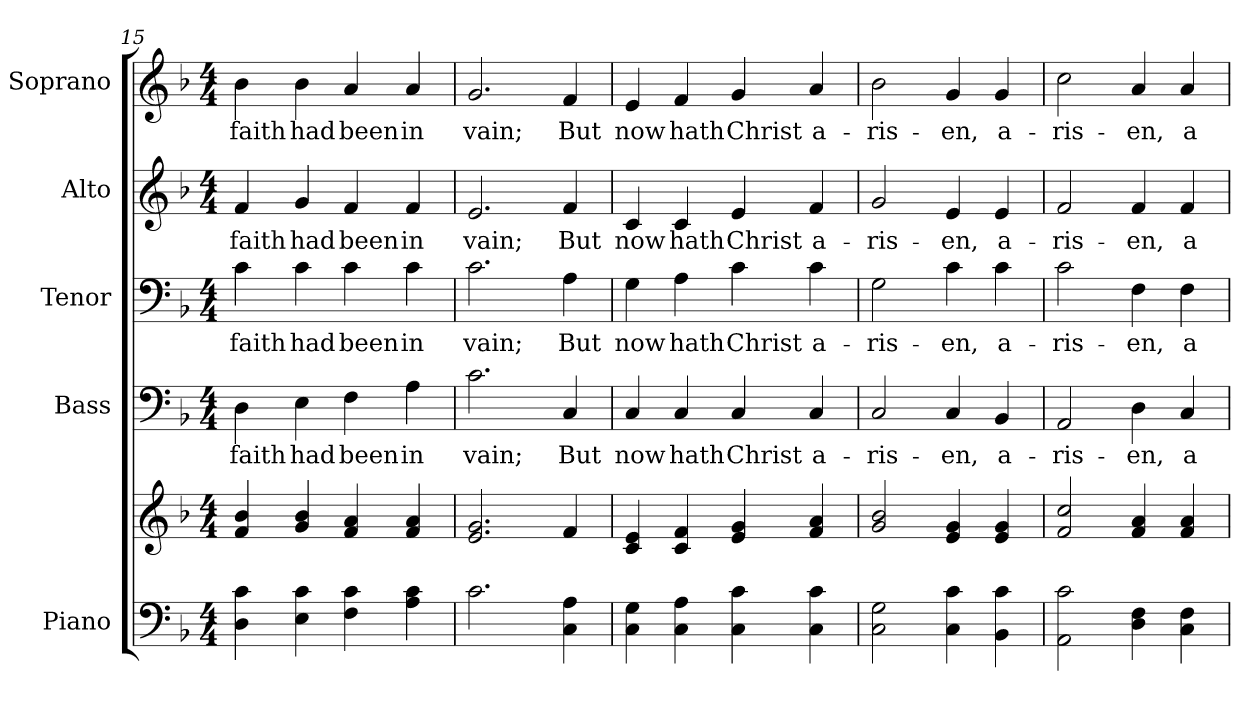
**kern	**kern	**kern	**text	**kern	**text	**kern	**text	**kern	**text
*part5	*part5	*part4	*part4	*part3	*part3	*part2	*part2	*part1	*part1
*staff6	*staff5	*staff4	*staff4	*staff3	*staff3	*staff2	*staff2	*staff1	*staff1
*I"Piano	*	*I"Bass	*	*I"Tenor	*	*I"Alto	*	*I"Soprano	*
*I'Pno.	*	*I'B.	*	*I'T.	*	*I'A.	*	*I'S.	*
!!LO:PB:g=z
*clefF4	*clefG2	*clefF4	*	*clefF4	*	*clefG2	*	*clefG2	*
*k[b-]	*k[b-]	*k[b-]	*	*k[b-]	*	*k[b-]	*	*k[b-]	*
*F:	*F:	*F:	*	*F:	*	*F:	*	*F:	*
*M4/4	*M4/4	*M4/4	*	*M4/4	*	*M4/4	*	*M4/4	*
=15	=15	=15	=15	=15	=15	=15	=15	=15	=15
!	!	!	!LO:LY:b:color=#000000	!	!	!	!	!	!
!	!	!	!	!	!LO:LY:b:color=#000000	!	!	!	!
!	!	!	!	!	!	!	!LO:LY:b:color=#000000	!	!
!	!	!	!	!	!	!	!	!	!LO:LY:b:color=#000000
4Di\ 4ci	4fi/ 4b-i	4Di\	faith	4ci\	faith	4fi/	faith	4b-i\	faith
!	!	!	!LO:LY:b:color=#000000	!	!	!	!	!	!
!	!	!	!	!	!LO:LY:b:color=#000000	!	!	!	!
!	!	!	!	!	!	!	!LO:LY:b:color=#000000	!	!
!	!	!	!	!	!	!	!	!	!LO:LY:b:color=#000000
4Ei\ 4ci	4gi/ 4b-i	4Ei\	had	4ci\	had	4gi/	had	4b-i\	had
!	!	!	!LO:LY:b:color=#000000	!	!	!	!	!	!
!	!	!	!	!	!LO:LY:b:color=#000000	!	!	!	!
!	!	!	!	!	!	!	!LO:LY:b:color=#000000	!	!
!	!	!	!	!	!	!	!	!	!LO:LY:b:color=#000000
4Fi\ 4ci	4fi/ 4ai	4Fi\	been	4ci\	been	4fi/	been	4ai/	been
!	!	!	!LO:LY:b:color=#000000	!	!	!	!	!	!
!	!	!	!	!	!LO:LY:b:color=#000000	!	!	!	!
!	!	!	!	!	!	!	!LO:LY:b:color=#000000	!	!
!	!	!	!	!	!	!	!	!	!LO:LY:b:color=#000000
4Ai\ 4ci	4fi/ 4ai	4Ai\	in	4ci\	in	4fi/	in	4ai/	in
=16	=16	=16	=16	=16	=16	=16	=16	=16	=16
!	!	!	!LO:LY:b:color=#000000	!	!	!	!	!	!
!	!	!	!	!	!LO:LY:b:color=#000000	!	!	!	!
!	!	!	!	!	!	!	!LO:LY:b:color=#000000	!	!
!	!	!	!	!	!	!	!	!	!LO:LY:b:color=#000000
2.ci\	2.ei/ 2.gi	2.ci\	vain;	2.ci\	vain;	2.ei/	vain;	2.gi/	vain;
!	!	!	!LO:LY:b:color=#000000	!	!	!	!	!	!
!	!	!	!	!	!LO:LY:b:color=#000000	!	!	!	!
!	!	!	!	!	!	!	!LO:LY:b:color=#000000	!	!
!	!	!	!	!	!	!	!	!	!LO:LY:b:color=#000000
4Ci\ 4Ai	4fi/	4Ci/	But	4Ai\	But	4fi/	But	4fi/	But
!!LO:PB:g=z
=17	=17	=17	=17	=17	=17	=17	=17	=17	=17
!	!	!	!LO:LY:b:color=#000000	!	!	!	!	!	!
!	!	!	!	!	!LO:LY:b:color=#000000	!	!	!	!
!	!	!	!	!	!	!	!LO:LY:b:color=#000000	!	!
!	!	!	!	!	!	!	!	!	!LO:LY:b:color=#000000
4Ci\ 4Gi	4ci/ 4ei	4Ci/	now	4Gi\	now	4ci/	now	4ei/	now
!	!	!	!LO:LY:b:color=#000000	!	!	!	!	!	!
!	!	!	!	!	!LO:LY:b:color=#000000	!	!	!	!
!	!	!	!	!	!	!	!LO:LY:b:color=#000000	!	!
!	!	!	!	!	!	!	!	!	!LO:LY:b:color=#000000
4Ci\ 4Ai	4ci/ 4fi	4Ci/	hath	4Ai\	hath	4ci/	hath	4fi/	hath
!	!	!	!LO:LY:b:color=#000000	!	!	!	!	!	!
!	!	!	!	!	!LO:LY:b:color=#000000	!	!	!	!
!	!	!	!	!	!	!	!LO:LY:b:color=#000000	!	!
!	!	!	!	!	!	!	!	!	!LO:LY:b:color=#000000
4Ci\ 4ci	4ei/ 4gi	4Ci/	Christ	4ci\	Christ	4ei/	Christ	4gi/	Christ
!	!	!	!LO:LY:b:color=#000000	!	!	!	!	!	!
!	!	!	!	!	!LO:LY:b:color=#000000	!	!	!	!
!	!	!	!	!	!	!	!LO:LY:b:color=#000000	!	!
!	!	!	!	!	!	!	!	!	!LO:LY:b:color=#000000
4Ci\ 4ci	4fi/ 4ai	4Ci/	a-	4ci\	a-	4fi/	a-	4ai/	a-
=18	=18	=18	=18	=18	=18	=18	=18	=18	=18
!	!	!	!LO:LY:b:color=#000000	!	!	!	!	!	!
!	!	!	!	!	!LO:LY:b:color=#000000	!	!	!	!
!	!	!	!	!	!	!	!LO:LY:b:color=#000000	!	!
!	!	!	!	!	!	!	!	!	!LO:LY:b:color=#000000
2Ci\ 2Gi	2gi/ 2b-i	2Ci/	-ris-	2Gi\	-ris-	2gi/	-ris-	2b-i\	-ris-
!	!	!	!LO:LY:b:color=#000000	!	!	!	!	!	!
!	!	!	!	!	!LO:LY:b:color=#000000	!	!	!	!
!	!	!	!	!	!	!	!LO:LY:b:color=#000000	!	!
!	!	!	!	!	!	!	!	!	!LO:LY:b:color=#000000
4Ci\ 4ci	4ei/ 4gi	4Ci/	-en,	4ci\	-en,	4ei/	-en,	4gi/	-en,
!	!	!	!LO:LY:b:color=#000000	!	!	!	!	!	!
!	!	!	!	!	!LO:LY:b:color=#000000	!	!	!	!
!	!	!	!	!	!	!	!LO:LY:b:color=#000000	!	!
!	!	!	!	!	!	!	!	!	!LO:LY:b:color=#000000
4BB-i\ 4ci	4ei/ 4gi	4BB-i/	a-	4ci\	a-	4ei/	a-	4gi/	a-
!!LO:PB:g=z
=19	=19	=19	=19	=19	=19	=19	=19	=19	=19
!	!	!	!LO:LY:b:color=#000000	!	!	!	!	!	!
!	!	!	!	!	!LO:LY:b:color=#000000	!	!	!	!
!	!	!	!	!	!	!	!LO:LY:b:color=#000000	!	!
!	!	!	!	!	!	!	!	!	!LO:LY:b:color=#000000
2AAi\ 2ci	2fi/ 2cci	2AAi/	-ris-	2ci\	-ris-	2fi/	-ris-	2cci\	-ris-
!	!	!	!LO:LY:b:color=#000000	!	!	!	!	!	!
!	!	!	!	!	!LO:LY:b:color=#000000	!	!	!	!
!	!	!	!	!	!	!	!LO:LY:b:color=#000000	!	!
!	!	!	!	!	!	!	!	!	!LO:LY:b:color=#000000
4Di\ 4Fi	4fi/ 4ai	4Di\	-en,	4Fi\	-en,	4fi/	-en,	4ai/	-en,
!	!	!	!LO:LY:b:color=#000000	!	!	!	!	!	!
!	!	!	!	!	!LO:LY:b:color=#000000	!	!	!	!
!	!	!	!	!	!	!	!LO:LY:b:color=#000000	!	!
!	!	!	!	!	!	!	!	!	!LO:LY:b:color=#000000
4Ci\ 4Fi	4fi/ 4ai	4Ci/	a-	4Fi\	a-	4fi/	a-	4ai/	a-
=	=	=	=	=	=	=	=	=	=
*-	*-	*-	*-	*-	*-	*-	*-	*-	*-
